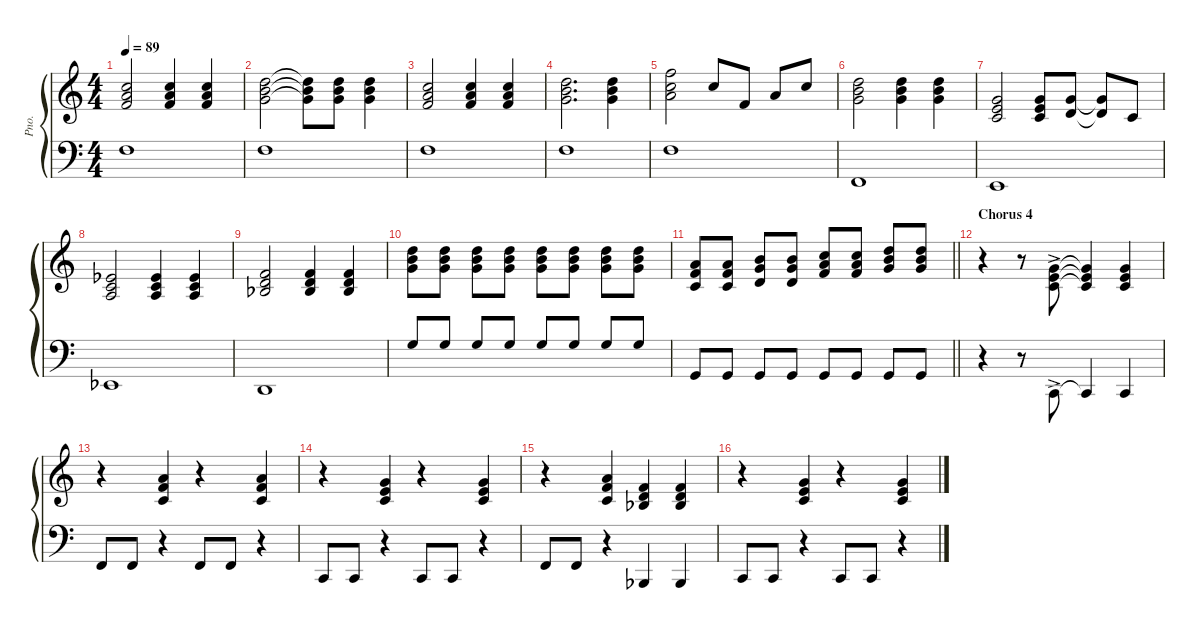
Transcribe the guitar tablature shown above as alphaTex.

\defaultSystemsLayout 4
\hideDynamics
\bracketExtendMode groupsimilarinstruments
\otherSystemsTrackNameOrientation horizontal
\track ("Grand Piano" "Pno.") {instrument acousticgrandpiano}
\staff {score}
\tuning (E4 B3 G3 D3 A2 E2)
\ts (4 4)
\tempo 89
\clef g2
\ks c
(3.4 2.3 1.2).2{ot 8vb dy ff beam Up} (3.4 2.3 1.2).4{ot 8vb beam Up} (3.4 2.3 1.2).4{ot 8vb beam Up} |
(0.3 0.2 12.4).2{ot 8vb beam Down} (0.3{t} 0.2{t} 12.4{t}).8{ot 8vb beam Down} (0.3 0.2 12.4).8{ot 8vb beam Down} (0.3 0.2 12.4).4{ot 8vb beam Down} |
(8.5 7.4 5.3).2{ot 8vb beam Up} (8.5 7.4 5.3).4{ot 8vb beam Up} (8.5 7.4 5.3).4{ot 8vb beam Up} |
(0.3 0.2 12.4).2{d ot 8vb beam Down} (0.3 0.2 12.4).4{ot 8vb beam Down} |
(2.3 1.2 1.1).2{ot 8vb beam Down} 1.2.8{ot 8vb beam Up} 3.4.8{ot 8vb beam Up} 2.3.8{ot 8vb beam Up} 1.2.8{ot 8vb beam Up} |
(0.3 0.2 12.4).2{ot 8vb beam Down} (0.3 0.2 12.4).4{ot 8vb beam Down} (0.3 0.2 12.4).4{ot 8vb beam Down} |
(1.2 0.1 12.3).2{beam Up} (1.2 0.1 12.3).8{beam Up} (3.2 3.1).8{beam Up} (3.2{t} 3.1{t}).8{beam Up} 1.2.8{beam Up} |
(2.3 1.2 13.4{acc b}).2{beam Up} (2.3 1.2 13.4{acc b}).4{beam Up} (2.3 1.2 13.4{acc b}).4{beam Up} |
(3.3{acc b} 3.2 1.1).2{beam Up} (3.3{acc b} 3.2 1.1).4{beam Up} (3.3{acc b} 3.2 1.1).4{beam Up} |
(0.3 0.2 12.4).8{ot 8vb beam Down} (0.3 0.2 12.4).8{ot 8vb beam Down} (0.3 0.2 12.4).8{ot 8vb beam Down} (0.3 0.2 12.4).8{ot 8vb beam Down} (0.3 0.2 12.4).8{ot 8vb beam Down} (0.3 0.2 12.4).8{ot 8vb beam Down} (0.3 0.2 12.4).8{ot 8vb beam Down} (0.3 0.2 12.4).8{ot 8vb beam Down} |
\barLineRight lightlight
(8.6 8.5 7.4).8{ot 8vb beam Up} (8.6 8.5 7.4).8{ot 8vb beam Up} (0.4 0.3 0.2).8{ot 8vb beam Up} (0.4 0.3 0.2).8{ot 8vb beam Up} (3.4 2.3 1.2).8{ot 8vb beam Up} (3.4 2.3 1.2).8{ot 8vb beam Up} (0.3 0.2 12.4).8{ot 8vb beam Up} (0.3 0.2 12.4).8{ot 8vb beam Up} |
\section ("" "Chorus 4")
r.4{beam Down} r.8{beam Down} (1.2{ac} 0.1 12.3).8{dy fff beam Up} (1.2{t} 0.1{t} 12.3{t}).4{beam Up} (1.2 0.1 12.3).4{beam Up} |
r.4{beam Down} (1.2 1.1 14.3).4{beam Up} r.4{beam Up} (1.2 1.1 14.3).4{beam Up} |
r.4{beam Down} (1.2 0.1 12.3).4{beam Up} r.4{beam Up} (1.2 0.1 12.3).4{beam Up} |
r.4{beam Down} (1.2 1.1 14.3).4{beam Up} (3.3{acc b} 3.2 1.1).4{beam Up} (3.3{acc b} 3.2 1.1).4{beam Up} |
r.4{beam Down} (1.2 0.1 12.3).4{beam Up} r.4{beam Up} (1.2 0.1 12.3).4{beam Up}
\staff {score}
\tuning (G2 D2 A1 E1 B0)
\clef f4
\ottava regular
\simile none
\ks c
3.2.1{ot 8vb dy ff beam Down} |
3.2.1{ot 8vb beam Down} |
3.2.1{ot 8vb beam Down} |
3.2.1{ot 8vb beam Down} |
3.2.1{ot 8vb beam Down} |
3.2.1{beam Up} |
2.2.1{beam Up} |
1.2{acc b}.1{beam Up} |
0.2.1{beam Up} |
0.1.8{ot 8vb beam Up} 0.1.8{ot 8vb beam Up} 0.1.8{ot 8vb beam Up} 0.1.8{ot 8vb beam Up} 0.1.8{ot 8vb beam Up} 0.1.8{ot 8vb beam Up} 0.1.8{ot 8vb beam Up} 0.1.8{ot 8vb beam Up} |
\barLineRight lightlight
0.1.8{beam Up} 0.1.8{beam Up} 0.1.8{beam Up} 0.1.8{beam Up} 0.1.8{beam Up} 0.1.8{beam Up} 0.1.8{beam Up} 0.1.8{beam Up} |
r.4{beam Down} r.8{beam Down} 3.3{ac}.8{dy fff beam Up} 3.3{t}.4{beam Up} 3.3.4{beam Up} |
3.2.8{beam Up} 3.2.8{beam Up} r.4{beam Up} 3.2.8{beam Up} 3.2.8{beam Up} r.4{beam Up} |
3.3.8{beam Up} 3.3.8{beam Up} r.4{beam Up} 3.3.8{beam Up} 3.3.8{beam Up} r.4{beam Up} |
3.2.8{beam Up} 3.2.8{beam Up} r.4{beam Up} 1.3{acc b}.4{beam Up} 1.3{acc b}.4{beam Up} |
3.3.8{beam Up} 3.3.8{beam Up} r.4{beam Up} 3.3.8{beam Up} 3.3.8{beam Up} r.4{beam Up}
